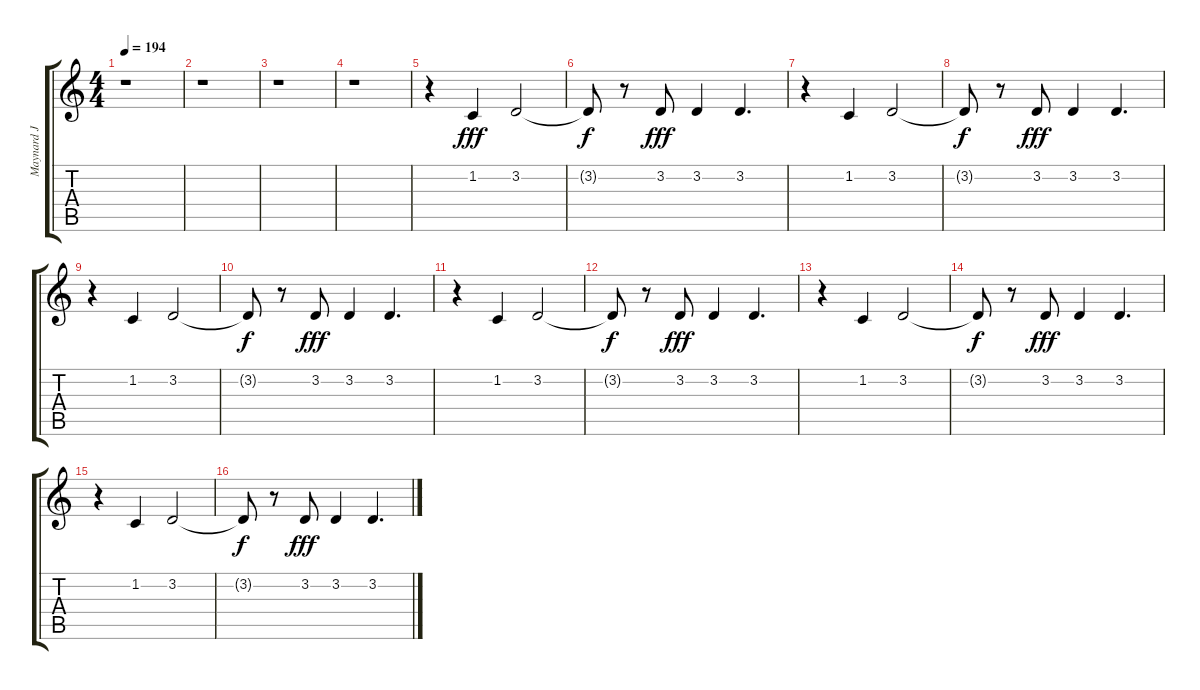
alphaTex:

\track ("Maynard J Keenan" "Maynard J ") {instrument stringensemble1}
\staff {score tabs}
\tuning (E4 B3 G3 D3 A2 E2) {hide}
\ts (4 4)
\tempo 194
\clef g2
\ks c
r.1{dy f} |
r.1 |
r.1 |
r.1 |
r.4 1.2.4{dy fff} 3.2.2 |
3.2{t}.8{dy f} r.8 3.2.8{dy fff} 3.2.4 3.2.4{d} |
r.4 1.2.4 3.2.2 |
3.2{t}.8{dy f} r.8 3.2.8{dy fff} 3.2.4 3.2.4{d} |
r.4 1.2.4 3.2.2 |
3.2{t}.8{dy f} r.8 3.2.8{dy fff} 3.2.4 3.2.4{d} |
r.4 1.2.4 3.2.2 |
3.2{t}.8{dy f} r.8 3.2.8{dy fff} 3.2.4 3.2.4{d} |
r.4 1.2.4 3.2.2 |
3.2{t}.8{dy f} r.8 3.2.8{dy fff} 3.2.4 3.2.4{d} |
r.4 1.2.4 3.2.2 |
3.2{t}.8{dy f} r.8 3.2.8{dy fff} 3.2.4 3.2.4{d}
